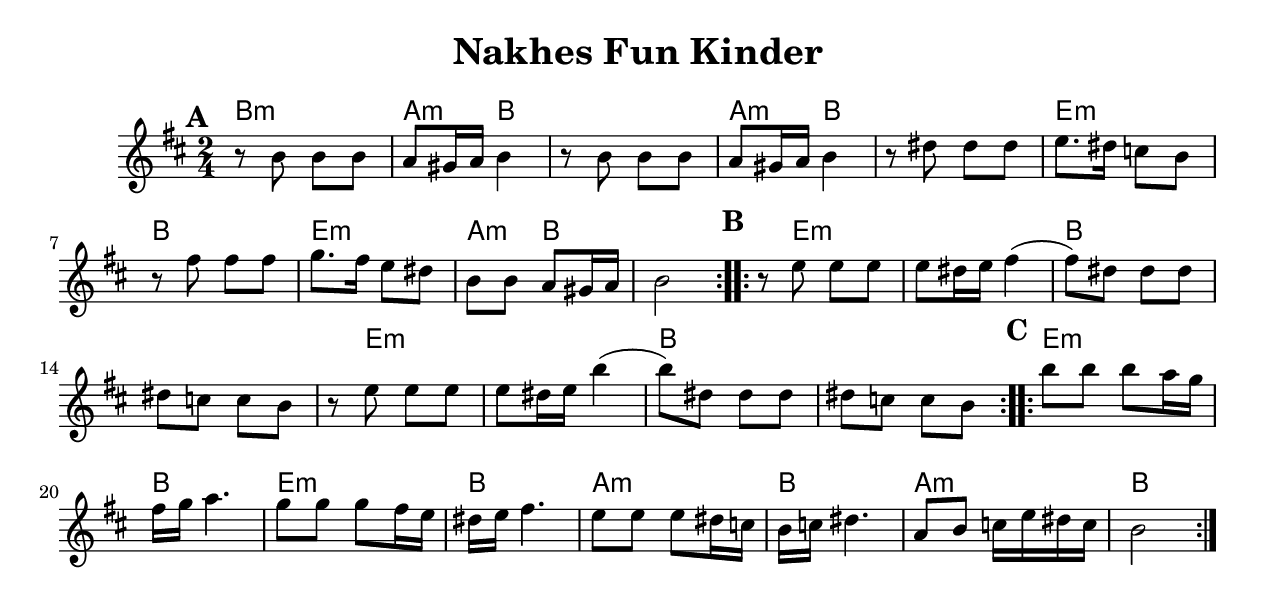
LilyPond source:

\version "2.18.0"
%\include "english.ly"
\paper{
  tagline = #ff
  print-all-headers = ##t
  #(set-paper-size "letter")
}
%date = #(strftime "%d-%m-%Y" (localtime (current-time)))

%\markup{ \italic{ \date }  }

%\markup{ Got something to say? }

global = {
  \clef treble
  \key cis \minor
  \time 2/4
  \set Score.markFormatter = #format-mark-box-alphabet
}

%#################################### Melody ########################
melody = \relative c'' {
  \global
  %\partial 16*3 a16 d f   %lead in notes

  \repeat volta 2{
   \mark \default
    r8 cis8 cis8  cis8  | %
    b8  ais16 b16  cis4 | %
    r8 cis8 cis8  cis8  | %
    b8  ais16 b16  cis4 | %
    r8 eis8 eis8  eis8  | %
    fis8.  eis16  d8  cis8  | %
    r8 gis'8 gis8  gis8  | %
    a8.  gis16  fis8  eis8  | %
    cis8  cis8  b8  ais16 b16  
    cis2
 
  }
  
  \repeat volta 2{
   \mark \default
    r8 fis8 fis8  fis8  
  fis8  eis16 fis16  gis4 ( 
  gis8 )  eis8  eis8  eis8  
  eis8  d8  d8  cis8  
  r8 fis8 fis8  fis8  
  fis8  eis16 fis16  cis'4 ( 
  cis8 )  eis,8  eis8  eis8  
  eis8  d8  d8  cis
  }
   
   \repeat volta 2{
   \mark \default
    cis'8  cis8  cis8  b16 a16  
    gis16  a16  b4. 
    a8  a8  a8  gis16 fis16  
    eis16  fis16  gis4. 
    fis8  fis8  fis8  eis16 d16  
    cis16  d16  eis4. 
    b8  cis8  d16  fis16 eis16 d16
    cis2
   }

}
%################################# Lyrics #####################
%\addlyrics{  }
%################################# Chords #######################
harmonies = \chordmode {
 cis2:m
 b4:m cis4
 cis2
 b4:m cis4
 cis2
 fis2:m
 cis2
 fis2:m
 b4:m cis4
 cis2
 %b
 s8 fis8*3:m
 fis2:m
 cis2*2
 s8 fis8*3:m
 fis2:m
 cis2*2
 %C
 fis2:m
 cis2
 fis2:m
 cis2
 b2:m
 cis2
 b2:m
 cis2
}

\score {
  <<
    \new ChordNames {
      \set chordChanges = ##t
      \transpose cis' b \harmonies
    }
    \new Staff   \transpose cis' b\melody
  >>
  \header{
    title= "Nakhes Fun Kinder"
    subtitle=""
    composer= ""
    instrument =""
    arranger= ""
  }
  \layout{indent = 1.0\cm} 
  \midi {
    \tempo 4 = 120

    % \midi { }
  }
}
%{
% more verses:
\markup{}
\markup {
  \fill-line {
    \hspace #0.1 % distance from left margin
    \column {
      \line { "1."
	\column {
	  ""
	}
      }
      \hspace #0.2 % vertical distance between verses
      \line { "2."
	\column {
	 ""
	}
      }
    }
    \hspace #0.1  % horiz. distance between columns
    \column {
      \line { "3."
	\column {
	  ""
	}
      }
      \hspace #0.2 % distance between verses
      \line { "4."
	\column {
	 ""
	}
      }
    }
    \hspace #0.1 % distance to right margin
  }
}

%}
